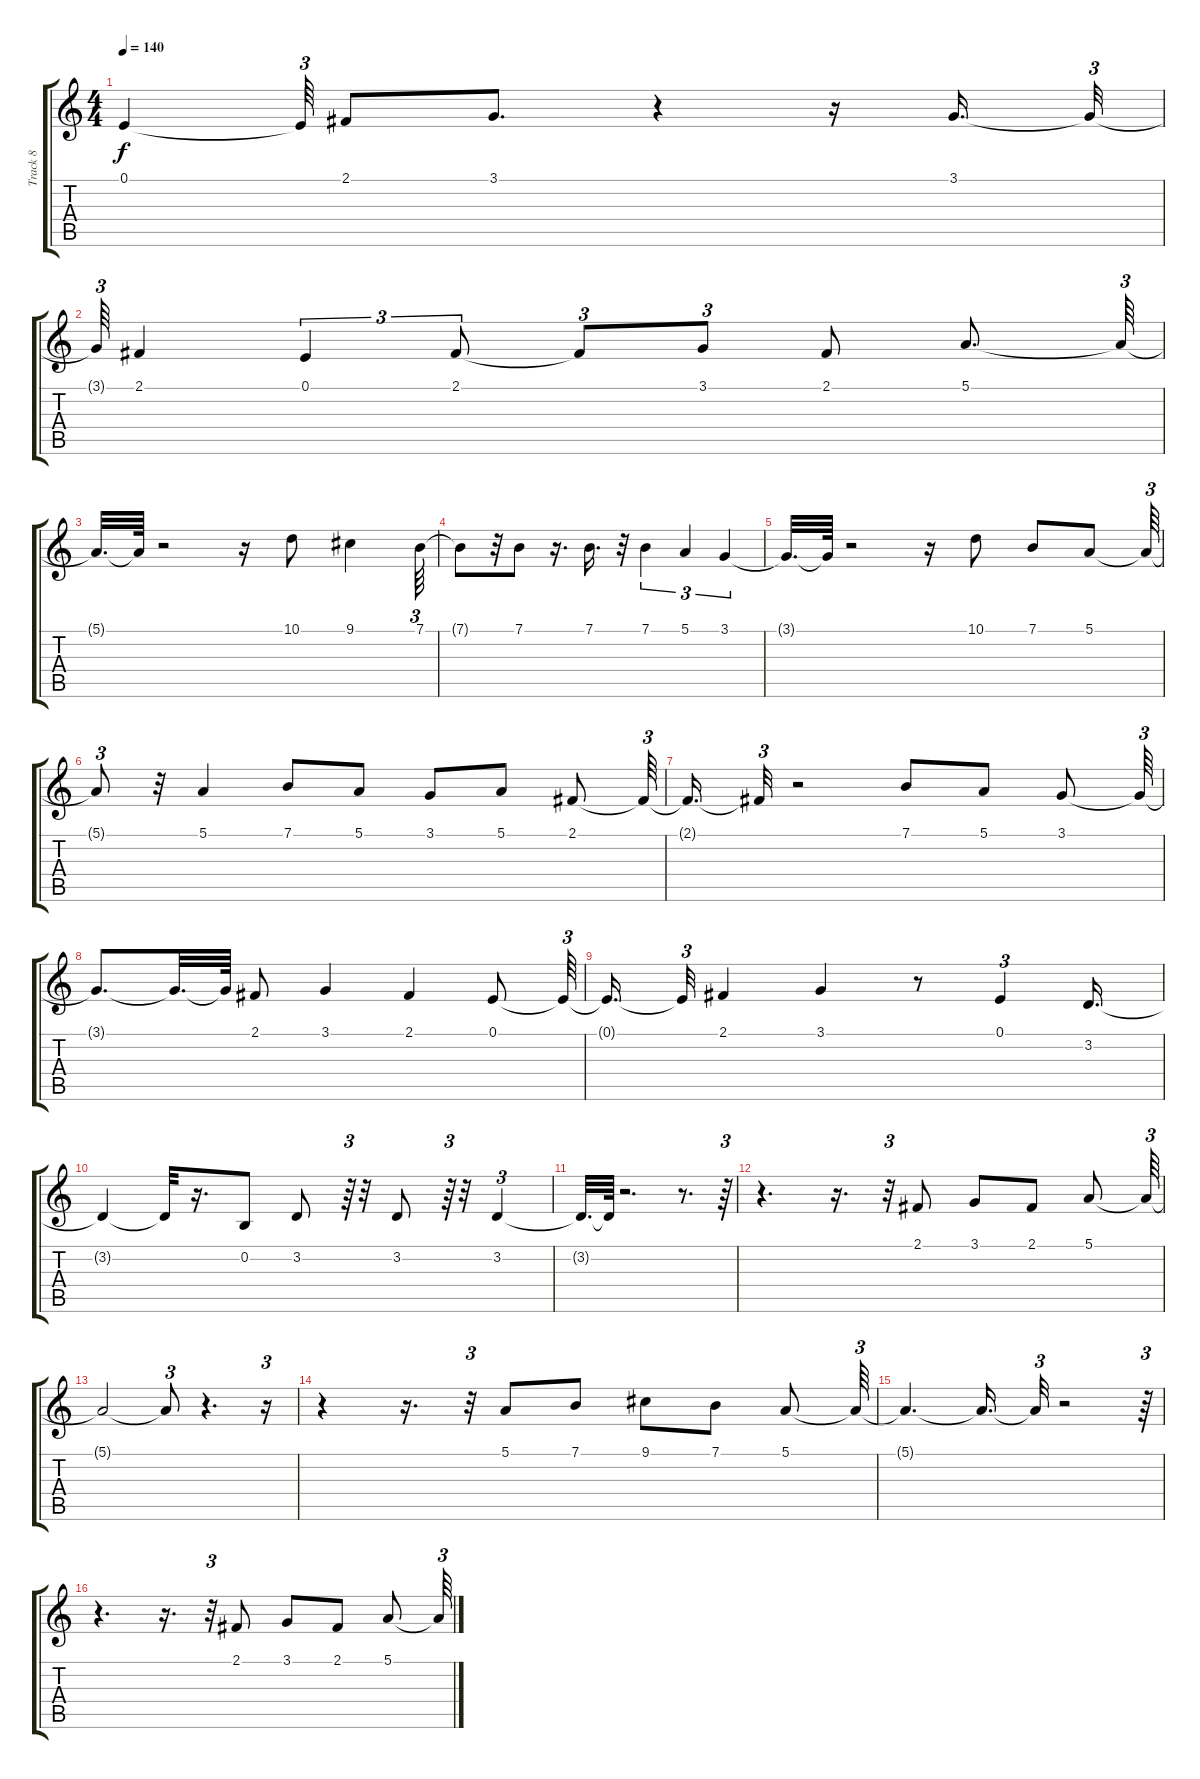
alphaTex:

\track ("Track 8" "Track 8") {instrument pad4choir}
\staff {score tabs}
\tuning (E4 B3 G3 D3 A2 E2) {hide}
\ts (4 4)
\tempo 140
\clef g2
\ks c
0.1{t}.4{dy f} 0.1{t}.64{tu (3 2)} 2.1.8 3.1.8{d} r.4 r.16 3.1.16{d} 3.1{t}.32{tu (3 2)} |
3.1{t}.64{tu (3 2)} 2.1.4 0.1.4{tu (3 2)} 2.1.8{tu (3 2)} 2.1{t}.8{tu (3 2)} 3.1.8{tu (3 2)} 2.1.8 5.1.8{d} 5.1{t}.64{tu (3 2)} |
5.1{t}.32{d} 5.1{t}.64 r.2 r.16 10.1.8 9.1.4 7.1.64{tu (3 2)} |
7.1{t}.8 r.32 7.1.8 r.16{d} 7.1.16{d} r.32 7.1.4{tu (3 2)} 5.1.4{tu (3 2)} 3.1.4{tu (3 2)} |
3.1{t}.32{d} 3.1{t}.64 r.2 r.16 10.1.8 7.1.8 5.1.8 5.1{t}.64{tu (3 2)} |
5.1{t}.8{tu (3 2)} r.32 5.1.4 7.1.8 5.1.8 3.1.8 5.1.8 2.1.8 2.1{t}.64{tu (3 2)} |
2.1{t}.16{d} 2.1{t}.32{tu (3 2)} r.2 7.1.8 5.1.8 3.1.8 3.1{t}.64{tu (3 2)} |
3.1{t}.8{d} 3.1{t}.32{d} 3.1{t}.64 2.1.8 3.1.4 2.1.4 0.1.8 0.1{t}.64{tu (3 2)} |
0.1{t}.16{d} 0.1{t}.32{tu (3 2)} 2.1.4 3.1.4 r.8 0.1.4{tu (3 2)} 3.2.16{d} |
3.2{t}.4 3.2{t}.32 r.16{d} 0.2.8 3.2.8 r.64{tu (3 2)} r.32 3.2.8 r.64{tu (3 2)} r.32 3.2.4{tu (3 2)} |
3.2{t}.32{d} 3.2{t}.64 r.2{d} r.8{d} r.64{tu (3 2)} |
r.4{d} r.16{d} r.32{tu (3 2)} 2.1.8 3.1.8 2.1.8 5.1.8 5.1{t}.64{tu (3 2)} |
5.1{t}.2 5.1{t}.8{tu (3 2)} r.4{d} r.16{tu (3 2)} |
r.4 r.16{d} r.32{tu (3 2)} 5.1.8 7.1.8 9.1.8 7.1.8 5.1.8 5.1{t}.64{tu (3 2)} |
5.1{t}.4{d} 5.1{t}.16{d} 5.1{t}.32{tu (3 2)} r.2 r.64{tu (3 2)} |
r.4{d} r.16{d} r.32{tu (3 2)} 2.1.8 3.1.8 2.1.8 5.1.8 5.1{t}.64{tu (3 2)}
